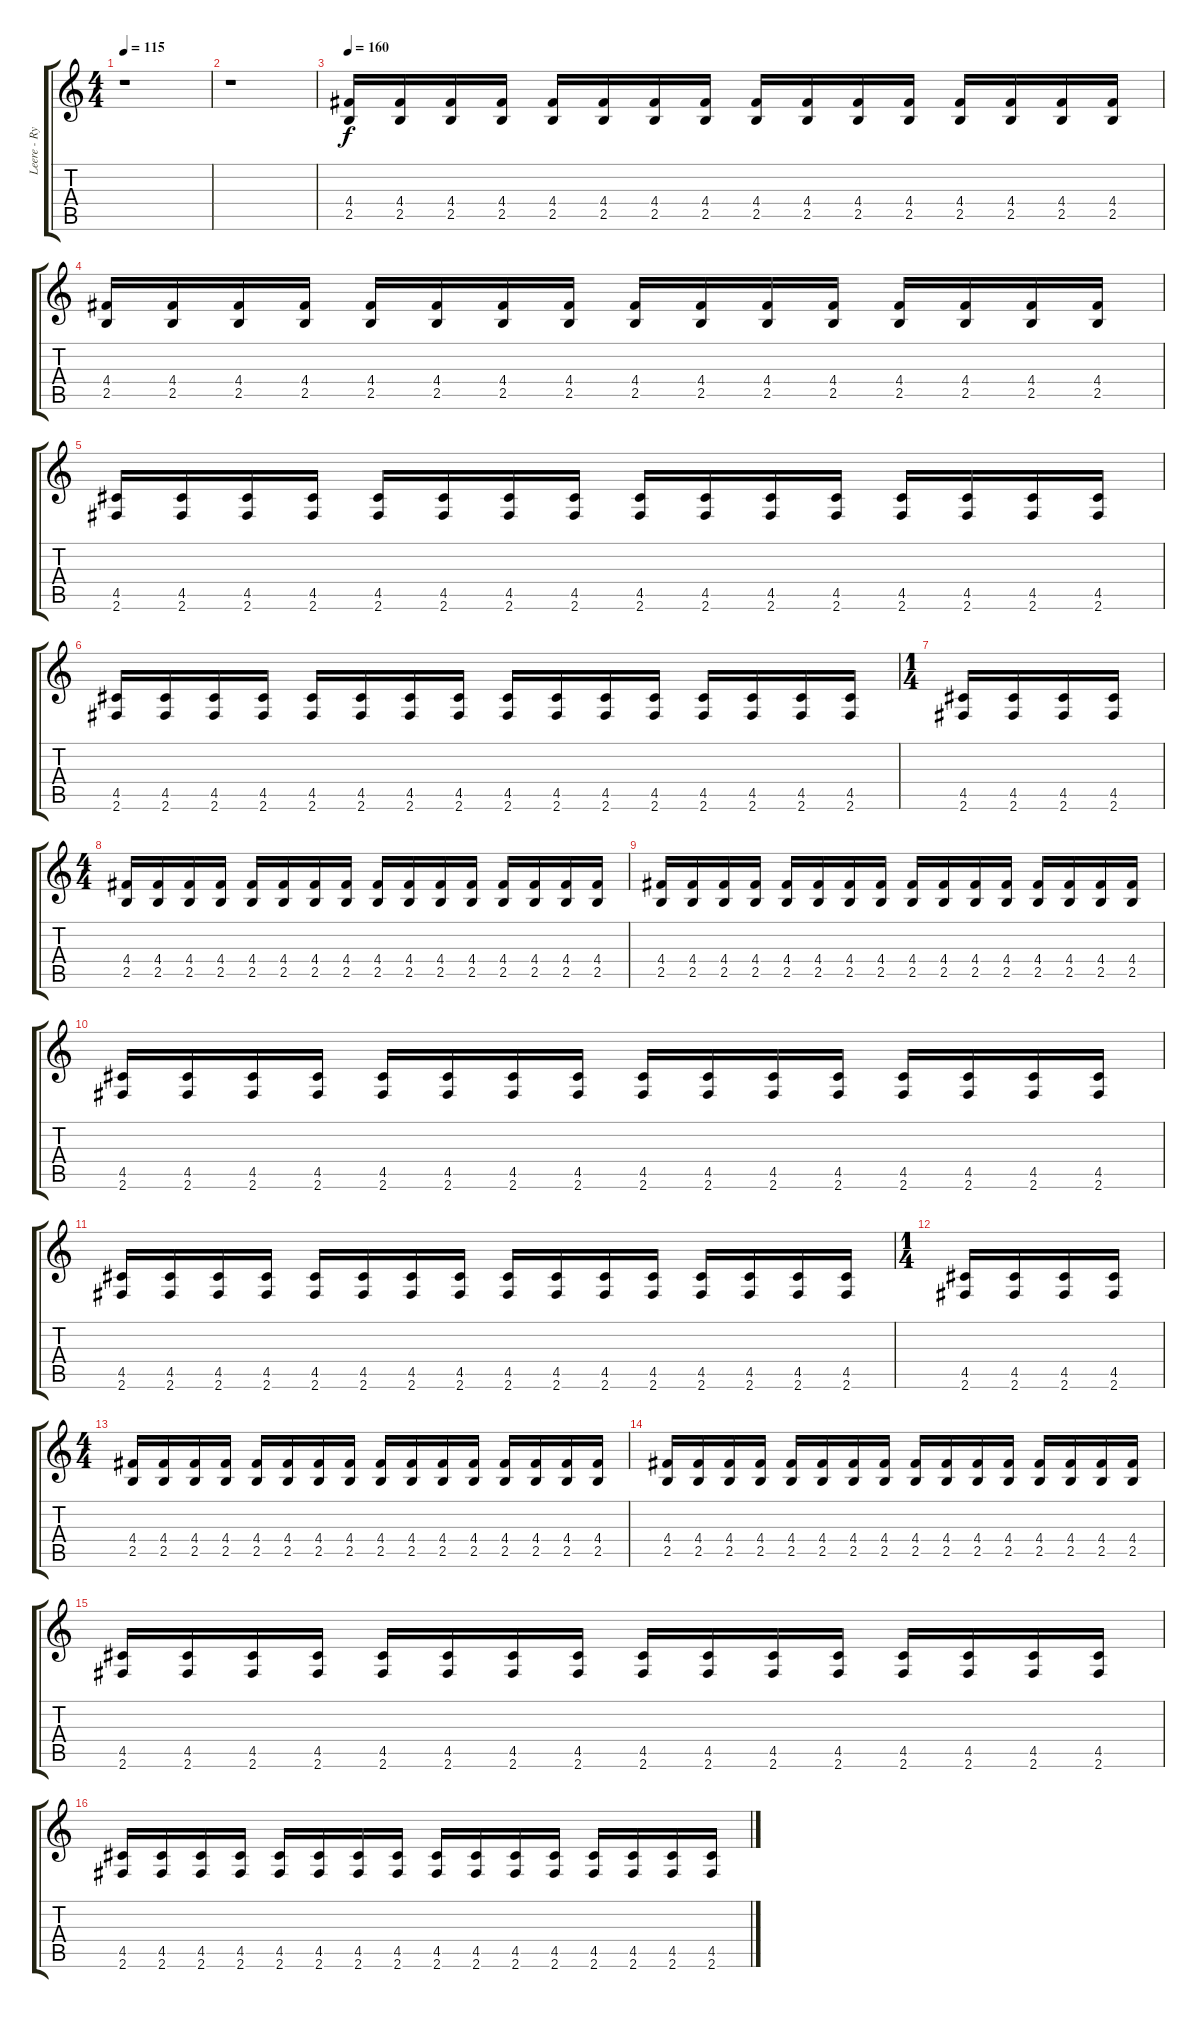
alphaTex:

\track ("Leere - Rythm Guitar" "Leere - Ry") {instrument distortionguitar}
\staff {score tabs}
\tuning (E4 B3 G3 D3 A2 E2) {hide}
\ts (4 4)
\tempo 115
\clef g2
\ks c
r.1{dy f} |
r.1 |
\tempo 160
(4.4 2.5).16{volume 13} (4.4 2.5).16 (4.4 2.5).16 (4.4 2.5).16 (4.4 2.5).16 (4.4 2.5).16 (4.4 2.5).16 (4.4 2.5).16 (4.4 2.5).16 (4.4 2.5).16 (4.4 2.5).16 (4.4 2.5).16 (4.4 2.5).16 (4.4 2.5).16 (4.4 2.5).16 (4.4 2.5).16 |
(4.4 2.5).16 (4.4 2.5).16 (4.4 2.5).16 (4.4 2.5).16 (4.4 2.5).16 (4.4 2.5).16 (4.4 2.5).16 (4.4 2.5).16 (4.4 2.5).16 (4.4 2.5).16 (4.4 2.5).16 (4.4 2.5).16 (4.4 2.5).16 (4.4 2.5).16 (4.4 2.5).16 (4.4 2.5).16 |
(4.5 2.6).16 (4.5 2.6).16 (4.5 2.6).16 (4.5 2.6).16 (4.5 2.6).16 (4.5 2.6).16 (4.5 2.6).16 (4.5 2.6).16 (4.5 2.6).16 (4.5 2.6).16 (4.5 2.6).16 (4.5 2.6).16 (4.5 2.6).16 (4.5 2.6).16 (4.5 2.6).16 (4.5 2.6).16 |
(4.5 2.6).16 (4.5 2.6).16 (4.5 2.6).16 (4.5 2.6).16 (4.5 2.6).16 (4.5 2.6).16 (4.5 2.6).16 (4.5 2.6).16 (4.5 2.6).16 (4.5 2.6).16 (4.5 2.6).16 (4.5 2.6).16 (4.5 2.6).16 (4.5 2.6).16 (4.5 2.6).16 (4.5 2.6).16 |
\ts (1 4)
(4.5 2.6).16 (4.5 2.6).16 (4.5 2.6).16 (4.5 2.6).16 |
\ts (4 4)
(4.4 2.5).16 (4.4 2.5).16 (4.4 2.5).16 (4.4 2.5).16 (4.4 2.5).16 (4.4 2.5).16 (4.4 2.5).16 (4.4 2.5).16 (4.4 2.5).16 (4.4 2.5).16 (4.4 2.5).16 (4.4 2.5).16 (4.4 2.5).16 (4.4 2.5).16 (4.4 2.5).16 (4.4 2.5).16 |
(4.4 2.5).16 (4.4 2.5).16 (4.4 2.5).16 (4.4 2.5).16 (4.4 2.5).16 (4.4 2.5).16 (4.4 2.5).16 (4.4 2.5).16 (4.4 2.5).16 (4.4 2.5).16 (4.4 2.5).16 (4.4 2.5).16 (4.4 2.5).16 (4.4 2.5).16 (4.4 2.5).16 (4.4 2.5).16 |
(4.5 2.6).16 (4.5 2.6).16 (4.5 2.6).16 (4.5 2.6).16 (4.5 2.6).16 (4.5 2.6).16 (4.5 2.6).16 (4.5 2.6).16 (4.5 2.6).16 (4.5 2.6).16 (4.5 2.6).16 (4.5 2.6).16 (4.5 2.6).16 (4.5 2.6).16 (4.5 2.6).16 (4.5 2.6).16 |
(4.5 2.6).16 (4.5 2.6).16 (4.5 2.6).16 (4.5 2.6).16 (4.5 2.6).16 (4.5 2.6).16 (4.5 2.6).16 (4.5 2.6).16 (4.5 2.6).16 (4.5 2.6).16 (4.5 2.6).16 (4.5 2.6).16 (4.5 2.6).16 (4.5 2.6).16 (4.5 2.6).16 (4.5 2.6).16 |
\ts (1 4)
(4.5 2.6).16 (4.5 2.6).16 (4.5 2.6).16 (4.5 2.6).16 |
\ts (4 4)
(4.4 2.5).16{volume 13} (4.4 2.5).16 (4.4 2.5).16 (4.4 2.5).16 (4.4 2.5).16 (4.4 2.5).16 (4.4 2.5).16 (4.4 2.5).16 (4.4 2.5).16 (4.4 2.5).16 (4.4 2.5).16 (4.4 2.5).16 (4.4 2.5).16 (4.4 2.5).16 (4.4 2.5).16 (4.4 2.5).16 |
(4.4 2.5).16 (4.4 2.5).16 (4.4 2.5).16 (4.4 2.5).16 (4.4 2.5).16 (4.4 2.5).16 (4.4 2.5).16 (4.4 2.5).16 (4.4 2.5).16 (4.4 2.5).16 (4.4 2.5).16 (4.4 2.5).16 (4.4 2.5).16 (4.4 2.5).16 (4.4 2.5).16 (4.4 2.5).16 |
(4.5 2.6).16 (4.5 2.6).16 (4.5 2.6).16 (4.5 2.6).16 (4.5 2.6).16 (4.5 2.6).16 (4.5 2.6).16 (4.5 2.6).16 (4.5 2.6).16 (4.5 2.6).16 (4.5 2.6).16 (4.5 2.6).16 (4.5 2.6).16 (4.5 2.6).16 (4.5 2.6).16 (4.5 2.6).16 |
(4.5 2.6).16 (4.5 2.6).16 (4.5 2.6).16 (4.5 2.6).16 (4.5 2.6).16 (4.5 2.6).16 (4.5 2.6).16 (4.5 2.6).16 (4.5 2.6).16 (4.5 2.6).16 (4.5 2.6).16 (4.5 2.6).16 (4.5 2.6).16 (4.5 2.6).16 (4.5 2.6).16 (4.5 2.6).16
